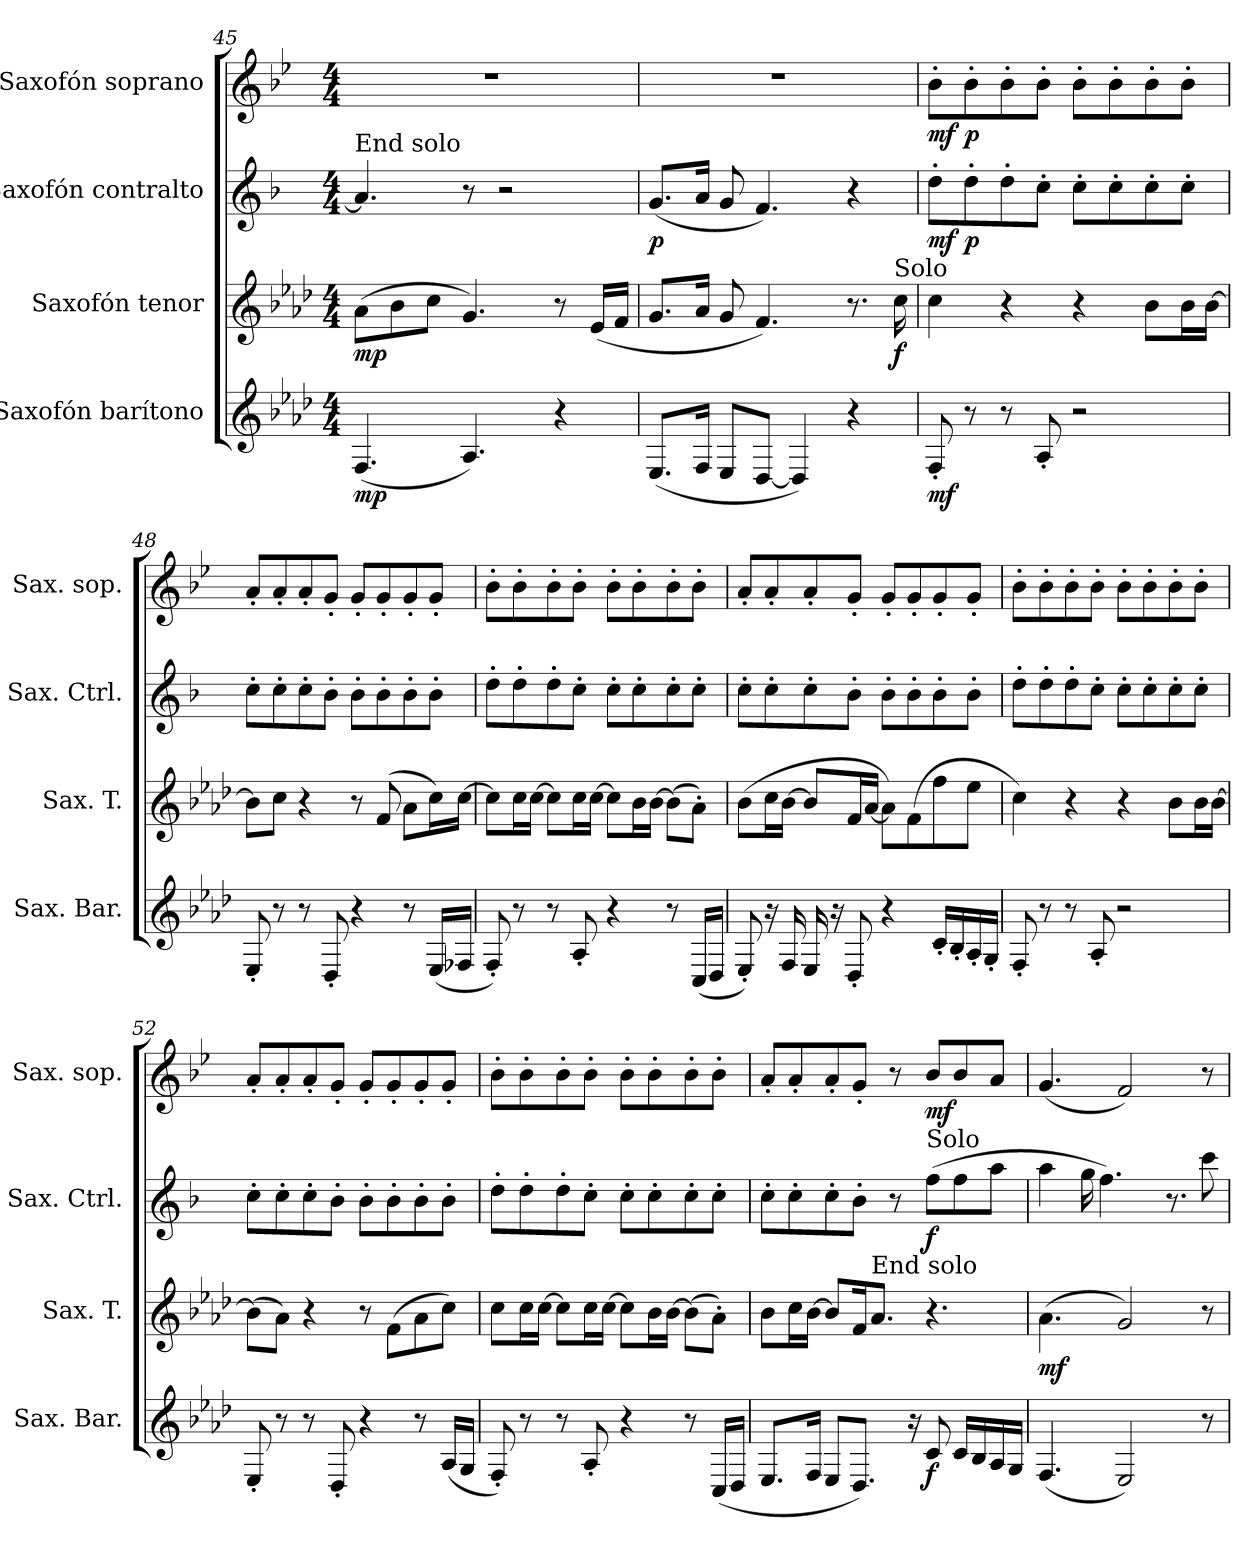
**kern	**dynam	**kern	**dynam	**kern	**dynam	**kern	**dynam
*part4	*part4	*part3	*part3	*part2	*part2	*part1	*part1
*staff4	*staff4	*staff3	*staff3	*staff2	*staff2	*staff1	*staff1
*I"Saxofón barítono	*	*I"Saxofón tenor	*	*I"Saxofón contralto	*	*I"Saxofón soprano	*
*I'Sax. Bar.	*	*I'Sax. T.	*	*I'Sax. Ctrl.	*	*I'Sax. sop.	*
*clefG2	*	*clefG2	*	*clefG2	*	*clefG2	*
*ITrd12c21	*	*ITrd8c14	*	*ITrd5c9	*	*ITrd1c2	*
*k[b-e-a-d-]	*	*k[b-e-a-d-]	*	*k[b-e-a-d-]	*	*k[b-e-a-d-]	*
*M4/4	*	*M4/4	*	*M4/4	*	*M4/4	*
=45	=45	=45	=45	=45	=45	=45	=45
!	!	!	!	!LO:TX:a:t=End solo	!	!	!
!	!LO:DY:b	!	!LO:DY:b	!	!	!	!
(<4.FF/	mp	(>8A-\L	mp	4.c/]	.	1r	.
.	.	8B-\	.	.	.	.	.
.	.	8c\J	.	.	.	.	.
4.AA-/)	.	4.G/)	.	8r	.	.	.
.	.	.	.	2r	.	.	.
4r	.	8r	.	.	.	.	.
.	.	(<16E-/LL	.	.	.	.	.
.	.	16F/JJ	.	.	.	.	.
=46	=46	=46	=46	=46	=46	=46	=46
!	!	!	!	!	!LO:DY:b	!	!
(<8.EE-/L	.	8.G/L	.	(<8.B-/L	p	1r	.
16FF/Jk	.	16A-/Jk	.	16c/Jk	.	.	.
8EE-/L	.	8G/	.	8B-/	.	.	.
[8DD-/J	.	4.F/)	.	4.A-/)	.	.	.
4DD-/])	.	.	.	.	.	.	.
4r	.	8.r	.	4r	.	.	.
!	!	!LO:TX:a:t=Solo	!	!	!	!	!
!	!	!	!LO:DY:b	!	!	!	!
.	.	16c\	f	.	.	.	.
=47	=47	=47	=47	=47	=47	=47	=47
!	!LO:DY:b	!	!	!	!LO:DY:b	!	!LO:DY:b
8FF'/	mf	4c\	.	8f'\L	mf	8a-'\L	mf
!	!	!	!	!	!LO:DY:b	!	!LO:DY:b
8r	.	.	.	8f'\	p	8a-'\	p
8r	.	4r	.	8f'\	.	8a-'\	.
8AA-'/	.	.	.	8e-'\J	.	8a-'\J	.
2r	.	4r	.	8e-'\L	.	8a-'\L	.
.	.	.	.	8e-'\	.	8a-'\	.
.	.	8B-\L	.	8e-'\	.	8a-'\	.
.	.	16B-\L	.	8e-'\J	.	8a-'\J	.
.	.	[16B-\JJ	.	.	.	.	.
!!LO:PB:g=z
=48	=48	=48	=48	=48	=48	=48	=48
8EE-'/	.	8B-\L]	.	8e-'\L	.	8g'/L	.
8r	.	8c\J	.	8e-'\	.	8g'/	.
8r	.	4r	.	8e-'\	.	8g'/	.
8DD-'/	.	.	.	8d-'\J	.	8f'/J	.
4r	.	8r	.	8d-'\L	.	8f'/L	.
.	.	(>8F/	.	8d-'\	.	8f'/	.
8r	.	8A-\L	.	8d-'\	.	8f'/	.
(<16EE-/LL	.	16c\L)	.	8d-'\J	.	8f'/J	.
16FF-X/JJ	.	[16c\JJ	.	.	.	.	.
=49	=49	=49	=49	=49	=49	=49	=49
8FF'/)	.	8c\L]	.	8f'\L	.	8a-'\L	.
8r	.	16c\L	.	8f'\	.	8a-'\	.
.	.	[16c\JJ	.	.	.	.	.
8r	.	8c\L]	.	8f'\	.	8a-'\	.
8AA-'/	.	16c\L	.	8e-'\J	.	8a-'\J	.
.	.	[16c\JJ	.	.	.	.	.
4r	.	8c\L]	.	8e-'\L	.	8a-'\L	.
.	.	16B-\L	.	8e-'\	.	8a-'\	.
.	.	[16B-\JJ	.	.	.	.	.
8r	.	(>8B-\L]	.	8e-'\	.	8a-'\	.
(<16CC/LL	.	8A-'\J)	.	8e-'\J	.	8a-'\J	.
16DD-/JJ	.	.	.	.	.	.	.
=50	=50	=50	=50	=50	=50	=50	=50
8EE-'/)	.	(>8B-\L	.	8e-'\L	.	8g'/L	.
16r	.	16c\L	.	8e-'\	.	8g'/	.
16FF/	.	[16B-\JJ	.	.	.	.	.
16EE-/	.	8B-/L]	.	8e-'\	.	8g'/	.
16r	.	.	.	.	.	.	.
8DD-'/	.	16F/L	.	8d-'\J	.	8f'/J	.
.	.	[16A-/JJ	.	.	.	.	.
4r	.	8A-\L])	.	8d-'\L	.	8f'/L	.
.	.	(>8F\	.	8d-'\	.	8f'/	.
16C'/LL	.	8f\	.	8d-'\	.	8f'/	.
16BB-'/	.	.	.	.	.	.	.
16AA-'/	.	8e-\J	.	8d-'\J	.	8f'/J	.
16GG'/JJ	.	.	.	.	.	.	.
!!LO:LB:g=z
=51	=51	=51	=51	=51	=51	=51	=51
8FF'/	.	4c\)	.	8f'\L	.	8a-'\L	.
8r	.	.	.	8f'\	.	8a-'\	.
8r	.	4r	.	8f'\	.	8a-'\	.
8AA-'/	.	.	.	8e-'\J	.	8a-'\J	.
2r	.	4r	.	8e-'\L	.	8a-'\L	.
.	.	.	.	8e-'\	.	8a-'\	.
.	.	8B-\L	.	8e-'\	.	8a-'\	.
.	.	16B-\L	.	8e-'\J	.	8a-'\J	.
.	.	[16B-\JJ	.	.	.	.	.
=52	=52	=52	=52	=52	=52	=52	=52
8EE-'/	.	(>8B-\L]	.	8e-'\L	.	8g'/L	.
8r	.	8A-\J)	.	8e-'\	.	8g'/	.
8r	.	4r	.	8e-'\	.	8g'/	.
8DD-'/	.	.	.	8d-'\J	.	8f'/J	.
4r	.	8r	.	8d-'\L	.	8f'/L	.
.	.	(>8F\L	.	8d-'\	.	8f'/	.
8r	.	8A-\	.	8d-'\	.	8f'/	.
(<16AA-/LL	.	8c\J)	.	8d-'\J	.	8f'/J	.
16GG/JJ	.	.	.	.	.	.	.
=53	=53	=53	=53	=53	=53	=53	=53
8FF'/)	.	8c\L	.	8f'\L	.	8a-'\L	.
8r	.	16c\L	.	8f'\	.	8a-'\	.
.	.	[16c\JJ	.	.	.	.	.
8r	.	8c\L]	.	8f'\	.	8a-'\	.
8AA-'/	.	16c\L	.	8e-'\J	.	8a-'\J	.
.	.	[16c\JJ	.	.	.	.	.
4r	.	8c\L]	.	8e-'\L	.	8a-'\L	.
.	.	16B-\L	.	8e-'\	.	8a-'\	.
.	.	[16B-\JJ	.	.	.	.	.
8r	.	(>8B-\L]	.	8e-'\	.	8a-'\	.
(<16CC/LL	.	8A-'\J)	.	8e-'\J	.	8a-'\J	.
16DD-/JJ	.	.	.	.	.	.	.
!!LO:LB:g=z
=54	=54	=54	=54	=54	=54	=54	=54
8.EE-/L	.	8B-\L	.	8e-'\L	.	8g'/L	.
.	.	16c\L	.	8e-'\	.	8g'/	.
16FF/Jk	.	[16B-\JJ	.	.	.	.	.
8EE-/L	.	8B-/L]	.	8e-'\	.	8g'/	.
8.DD-/J)	.	16F/K	.	8d-'\J	.	8f'/J	.
!	!	!LO:TX:a:t=End solo	!	!	!	!	!
.	.	8.A-/J	.	.	.	.	.
.	.	.	.	8r	.	8r	.
16r	.	.	.	.	.	.	.
!	!	!	!	!LO:TX:a:t=Solo	!	!	!
!	!LO:DY:b	!	!	!	!LO:DY:b	!	!LO:DY:b
8C/	f	4.r	.	(>8a-\L	f	8a-/L	mf
16C/LL	.	.	.	8a-\	.	8a-/	.
16BB-/	.	.	.	.	.	.	.
16AA-/	.	.	.	8cc\J	.	8g/J	.
16GG/JJ	.	.	.	.	.	.	.
=55	=55	=55	=55	=55	=55	=55	=55
!	!	!	!LO:DY:b	!	!	!	!
(<4.FF/	.	(>4.A-\	mf	4cc\	.	(<4.f/	.
.	.	.	.	16b-\	.	.	.
.	.	.	.	4.a-\)	.	.	.
2EE-/)	.	2G/)	.	.	.	2e-/)	.
.	.	.	.	8.r	.	.	.
8r	.	8r	.	8ee-\	.	8r	.
=	=	=	=	=	=	=	=
*-	*-	*-	*-	*-	*-	*-	*-
